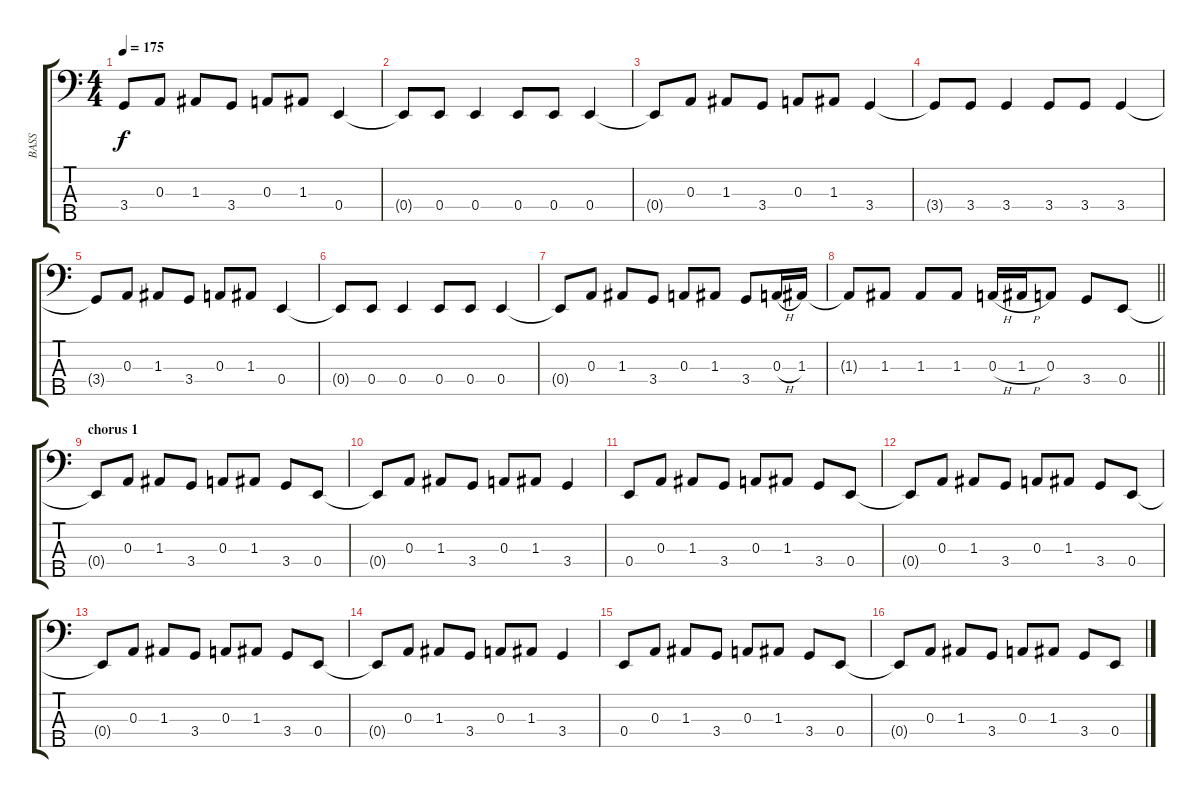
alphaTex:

\track ("BASS" "BASS") {instrument electricbassfinger}
\staff {score tabs}
\tuning (G2 D2 A1 E1 B0) {hide}
\ts (4 4)
\tempo 175
\clef f4
\ks c
3.4{t}.8{dy f} 0.3.8 1.3.8 3.4.8 0.3.8 1.3.8 0.4.4 |
0.4{t}.8 0.4.8 0.4.4 0.4.8 0.4.8 0.4.4 |
0.4{t}.8 0.3.8 1.3.8 3.4.8 0.3.8 1.3.8 3.4.4 |
3.4{t}.8 3.4.8 3.4.4 3.4.8 3.4.8 3.4.4 |
3.4{t}.8 0.3.8 1.3.8 3.4.8 0.3.8 1.3.8 0.4.4 |
0.4{t}.8 0.4.8 0.4.4 0.4.8 0.4.8 0.4.4 |
0.4{t}.8 0.3.8 1.3.8 3.4.8 0.3.8 1.3.8 3.4.8 0.3{h}.16 1.3.16 |
\barLineRight lightlight
1.3{t}.8 1.3.8 1.3.8 1.3.8 0.3{h}.16 1.3{h}.16 0.3.8 3.4.8 0.4.8 |
\section ("" "chorus 1")
0.4{t}.8 0.3.8 1.3.8 3.4.8 0.3.8 1.3.8 3.4.8 0.4.8 |
0.4{t}.8 0.3.8 1.3.8 3.4.8 0.3.8 1.3.8 3.4.4 |
0.4.8 0.3.8 1.3.8 3.4.8 0.3.8 1.3.8 3.4.8 0.4.8 |
0.4{t}.8 0.3.8 1.3.8 3.4.8 0.3.8 1.3.8 3.4.8 0.4.8 |
0.4{t}.8 0.3.8 1.3.8 3.4.8 0.3.8 1.3.8 3.4.8 0.4.8 |
0.4{t}.8 0.3.8 1.3.8 3.4.8 0.3.8 1.3.8 3.4.4 |
0.4.8 0.3.8 1.3.8 3.4.8 0.3.8 1.3.8 3.4.8 0.4.8 |
0.4{t}.8 0.3.8 1.3.8 3.4.8 0.3.8 1.3.8 3.4.8 0.4.8
